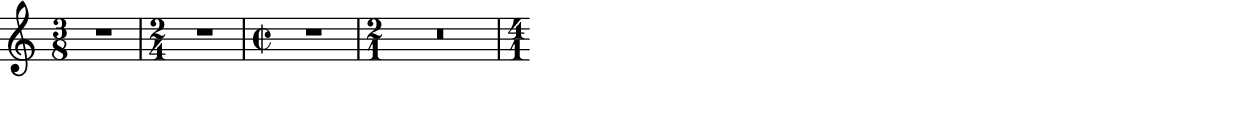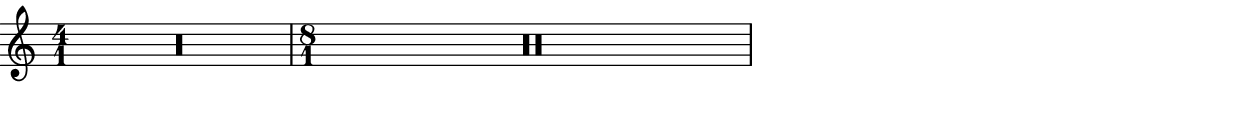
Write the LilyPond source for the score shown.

%% Generated by lilypond-book
%% Options: [exampleindent=10.16\mm,indent=0\mm,line-width=160\mm]
\include "lilypond-book-preamble.ly"


% ****************************************************************
% Start cut-&-pastable-section
% ****************************************************************

#(ly:set-option 'eps-box-padding 3.000000)



\paper {
  indent = 0\mm
  line-width = 160\mm
  % offset the left padding, also add 1mm as lilypond creates cropped
  % images with a little space on the right
  line-width = #(- line-width (* mm  3.000000) (* mm 1))
}

\layout {
  
}




% ****************************************************************
% ly snippet:
% ****************************************************************
\sourcefilename "/lilypond-2.24.3/input/regression/multi-measure-rest-standard.ly"
\sourcefileline 0
\header {
  texidoc = "Only whole, breve, longa and maxima rests are used by default for multi-measure rests."
}

\version "2.16.0"

\paper {
  ragged-right = ##t
  indent = 0
}

\new Staff {
  \time 3/8 R4.
  \time 2/4 R2
  \time 2/2 R1
  \time 2/1 R\breve
  \break
  \time 4/1 R\longa
  \time 8/1 R\maxima
}



% ****************************************************************
% end ly snippet
% ****************************************************************
